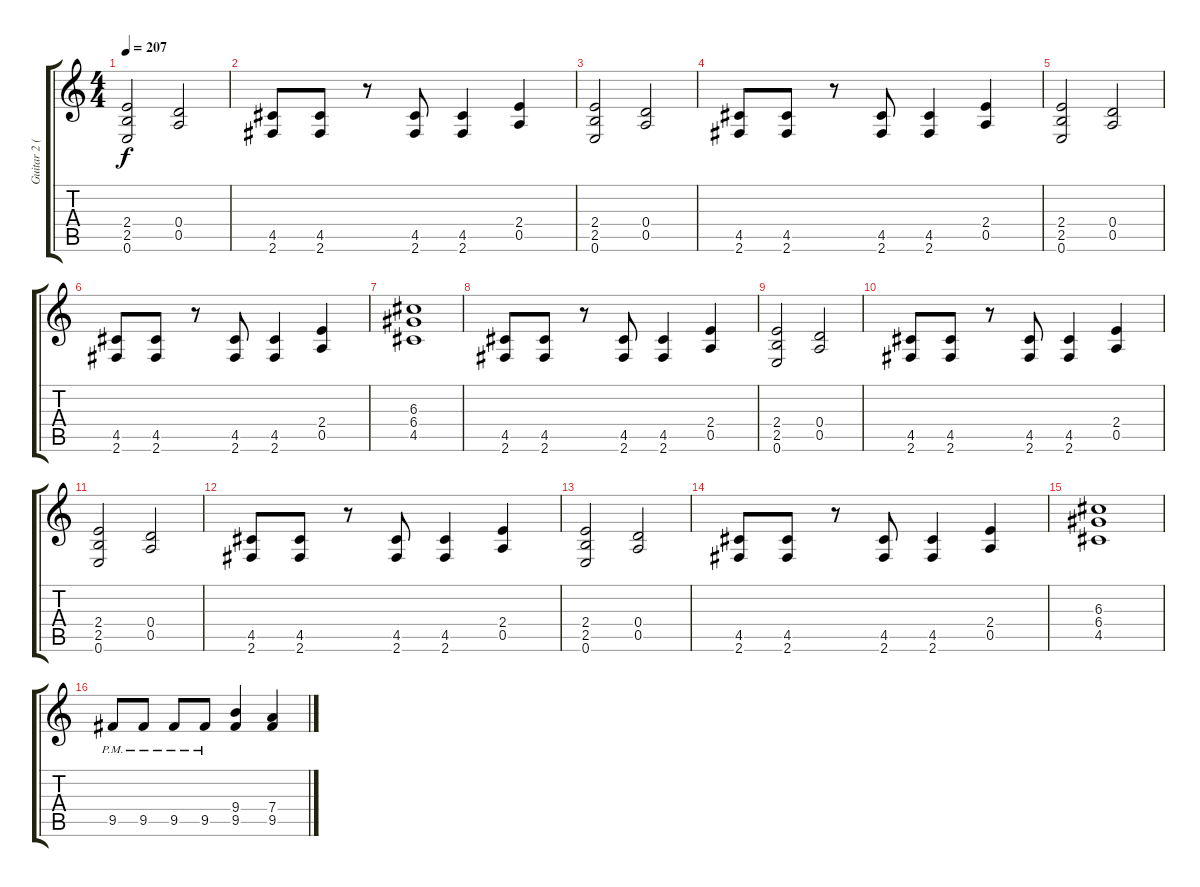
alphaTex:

\track ("Guitar 2 (Rhythm)" "Guitar 2 (") {instrument distortionguitar}
\staff {score tabs}
\tuning (E4 B3 G3 D3 A2 E2) {hide}
\ts (4 4)
\tempo 207
\clef g2
\ks c
(2.4 2.5 0.6).2{dy f} (0.4 0.5).2 |
(4.5 2.6).8 (4.5 2.6).8 r.8 (4.5 2.6).8 (4.5 2.6).4 (2.4 0.5).4 |
(2.4 2.5 0.6).2 (0.4 0.5).2 |
(4.5 2.6).8 (4.5 2.6).8 r.8 (4.5 2.6).8 (4.5 2.6).4 (2.4 0.5).4 |
(2.4 2.5 0.6).2 (0.4 0.5).2 |
(4.5 2.6).8 (4.5 2.6).8 r.8 (4.5 2.6).8 (4.5 2.6).4 (2.4 0.5).4 |
(6.3 6.4 4.5).1 |
(4.5 2.6).8 (4.5 2.6).8 r.8 (4.5 2.6).8 (4.5 2.6).4 (2.4 0.5).4 |
(2.4 2.5 0.6).2 (0.4 0.5).2 |
(4.5 2.6).8 (4.5 2.6).8 r.8 (4.5 2.6).8 (4.5 2.6).4 (2.4 0.5).4 |
(2.4 2.5 0.6).2 (0.4 0.5).2 |
(4.5 2.6).8 (4.5 2.6).8 r.8 (4.5 2.6).8 (4.5 2.6).4 (2.4 0.5).4 |
(2.4 2.5 0.6).2 (0.4 0.5).2 |
(4.5 2.6).8 (4.5 2.6).8 r.8 (4.5 2.6).8 (4.5 2.6).4 (2.4 0.5).4 |
(6.3 6.4 4.5).1 |
9.5{pm}.8 9.5{pm}.8 9.5{pm}.8 9.5{pm}.8 (9.4 9.5).4 (7.4 9.5).4
